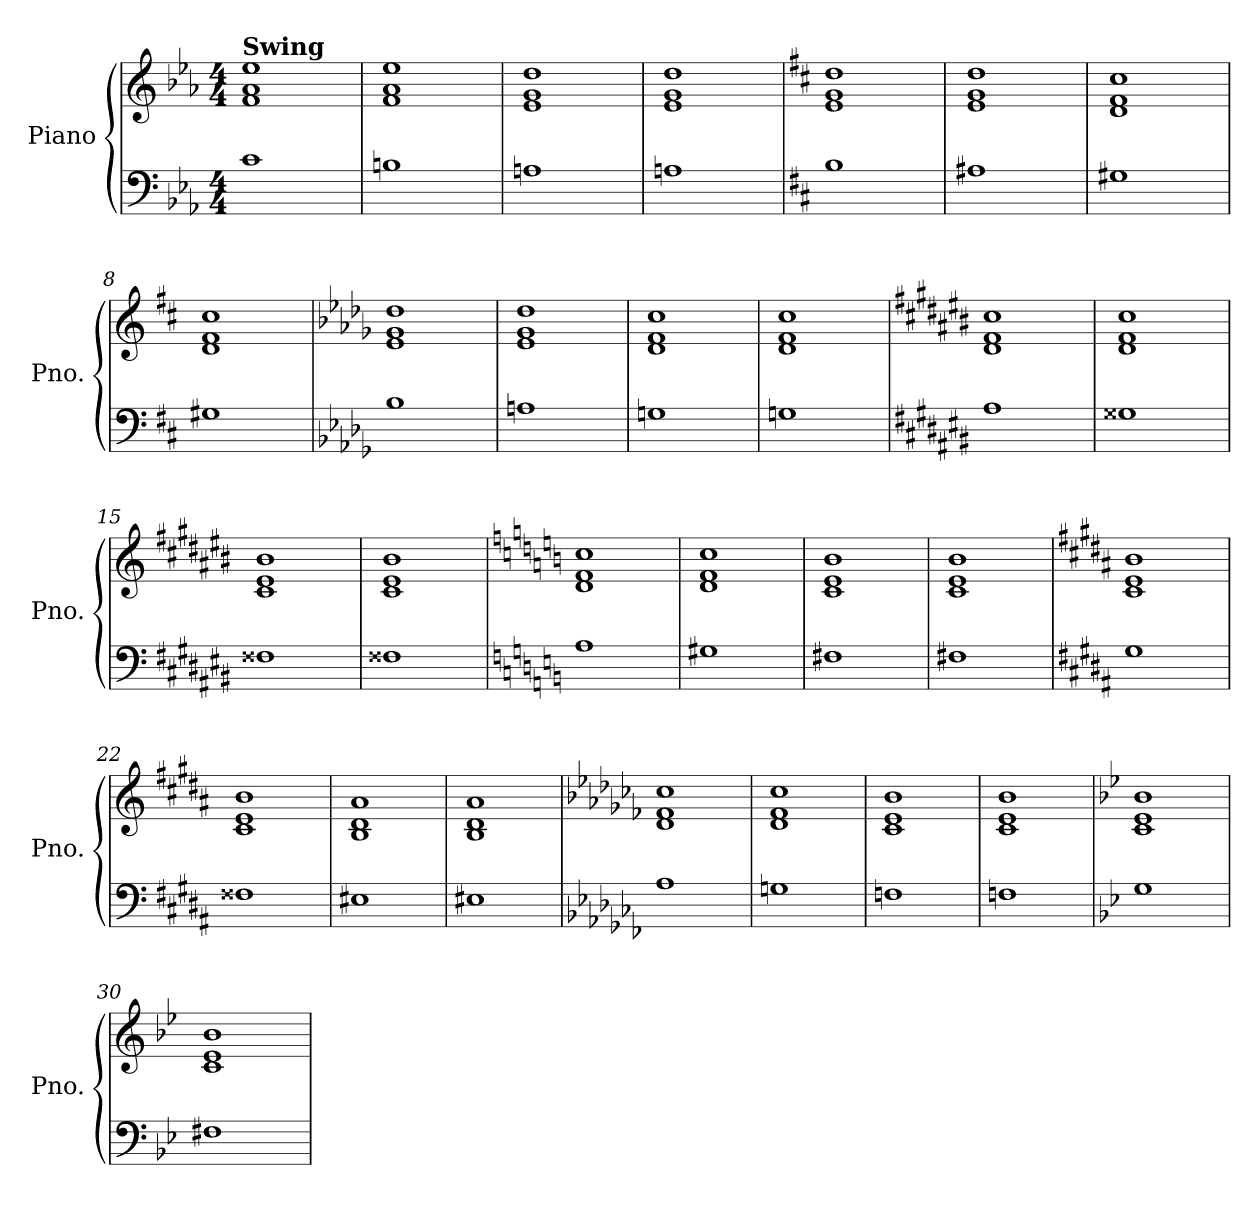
**kern	**kern
*part1	*part1
*staff2	*staff1
*I"Piano	*
*I'Pno.	*
*clefF4	*clefG2
*k[b-e-a-]	*k[b-e-a-]
*M4/4	*M4/4
=1	=1
!	!LO:TX:a:B:t=Swing
1c	1f 1a- 1ee-
=2	=2
1Bn	1f 1a- 1ee-
=3	=3
1An	1e- 1g 1dd
=4	=4
1An	1e- 1g 1dd
=5	=5
*k[f#c#]	*k[f#c#]
1B	1e 1g 1dd
=6	=6
1A#X	1e 1g 1dd
=7	=7
1G#X	1d 1f# 1cc#
=8	=8
1G#X	1d 1f# 1cc#
=9	=9
*k[b-e-a-d-g-]	*k[b-e-a-d-g-]
1B-	1e- 1g- 1dd-
=10	=10
1An	1e- 1g- 1dd-
=11	=11
1Gn	1d- 1f 1cc
=12	=12
1Gn	1d- 1f 1cc
=13	=13
*k[f#c#g#d#a#e#b#]	*k[f#c#g#d#a#e#b#]
1A#	1d# 1f# 1cc#
=14	=14
1G##X	1d# 1f# 1cc#
=15	=15
1F##X	1c# 1e# 1b#
=16	=16
1F##X	1c# 1e# 1b#
=17	=17
*k[]	*k[]
1A	1d 1f 1cc
=18	=18
1G#X	1d 1f 1cc
=19	=19
1F#X	1c 1e 1b
=20	=20
1F#X	1c 1e 1b
=21	=21
*k[f#c#g#d#a#]	*k[f#c#g#d#a#]
1G#	1c# 1e 1b
=22	=22
1F##X	1c# 1e 1b
=23	=23
1E#X	1B 1d# 1a#
=24	=24
1E#X	1B 1d# 1a#
=25	=25
*k[b-e-a-d-g-c-f-]	*k[b-e-a-d-g-c-f-]
1A-	1d- 1f- 1cc-
=26	=26
1Gn	1d- 1f- 1cc-
=27	=27
1Fn	1c- 1e- 1b-
=28	=28
1Fn	1c- 1e- 1b-
=29	=29
*k[b-e-]	*k[b-e-]
1G	1c 1e- 1b-
=30	=30
1F#X	1c 1e- 1b-
=	=
*-	*-
